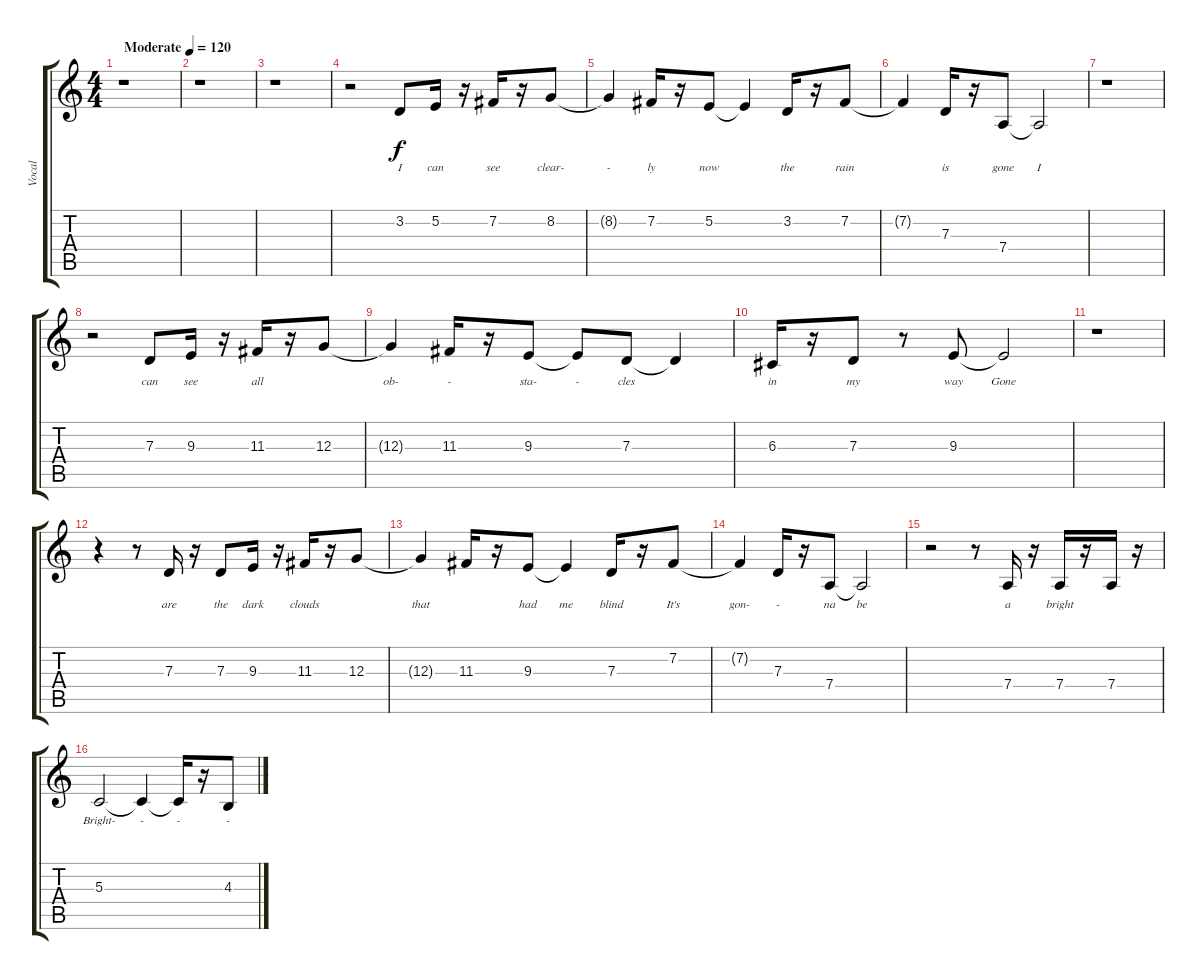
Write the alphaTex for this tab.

\track ("Vocal" "Vocal") {instrument oboe}
\staff {score tabs}
\tuning (E4 B3 G3 D3 A2 E2) {hide}
\ts (4 4)
\tempo (120 "Moderate")
\clef g2
\ks c
r.1{dy f instrument oboe} |
r.1 |
r.1 |
r.2 3.2.8{lyrics (0 "I") lyrics (1 "") lyrics (2 "") lyrics (3 "") lyrics (4 "")} 5.2.16{lyrics (0 "can") lyrics (1 "") lyrics (2 "") lyrics (3 "") lyrics (4 "")} r.16 7.2.16{lyrics (0 "see") lyrics (1 "") lyrics (2 "") lyrics (3 "") lyrics (4 "")} r.16 8.2.8{lyrics (0 "clear-") lyrics (1 "") lyrics (2 "") lyrics (3 "") lyrics (4 "")} |
8.2{t}.4{lyrics (0 "-") lyrics (1 "") lyrics (2 "") lyrics (3 "") lyrics (4 "")} 7.2.16{lyrics (0 "ly") lyrics (1 "") lyrics (2 "") lyrics (3 "") lyrics (4 "")} r.16 5.2.8{lyrics (0 "now") lyrics (1 "") lyrics (2 "") lyrics (3 "") lyrics (4 "")} 5.2{t}.4{lyrics (0 "") lyrics (1 "") lyrics (2 "") lyrics (3 "") lyrics (4 "")} 3.2.16{lyrics (0 "the") lyrics (1 "") lyrics (2 "") lyrics (3 "") lyrics (4 "")} r.16 7.2.8{lyrics (0 "rain") lyrics (1 "") lyrics (2 "") lyrics (3 "") lyrics (4 "")} |
7.2{t}.4{lyrics (0 "") lyrics (1 "") lyrics (2 "") lyrics (3 "") lyrics (4 "")} 7.3.16{lyrics (0 "is") lyrics (1 "") lyrics (2 "") lyrics (3 "") lyrics (4 "")} r.16 7.4.8{lyrics (0 "gone") lyrics (1 "") lyrics (2 "") lyrics (3 "") lyrics (4 "")} 7.4{t}.2{lyrics (0 "I") lyrics (1 "") lyrics (2 "") lyrics (3 "") lyrics (4 "")} |
r.1 |
r.2 7.3.8{lyrics (0 "can") lyrics (1 "") lyrics (2 "") lyrics (3 "") lyrics (4 "")} 9.3.16{lyrics (0 "see") lyrics (1 "") lyrics (2 "") lyrics (3 "") lyrics (4 "")} r.16 11.3.16{lyrics (0 "all") lyrics (1 "") lyrics (2 "") lyrics (3 "") lyrics (4 "")} r.16 12.3.8{lyrics (0 "") lyrics (1 "") lyrics (2 "") lyrics (3 "") lyrics (4 "")} |
12.3{t}.4{lyrics (0 "ob-") lyrics (1 "") lyrics (2 "") lyrics (3 "") lyrics (4 "")} 11.3.16{lyrics (0 "-") lyrics (1 "") lyrics (2 "") lyrics (3 "") lyrics (4 "")} r.16 9.3.8{lyrics (0 "sta-") lyrics (1 "") lyrics (2 "") lyrics (3 "") lyrics (4 "")} 9.3{t}.8{lyrics (0 "-") lyrics (1 "") lyrics (2 "") lyrics (3 "") lyrics (4 "")} 7.3.8{lyrics (0 "cles") lyrics (1 "") lyrics (2 "") lyrics (3 "") lyrics (4 "")} 7.3{t}.4{lyrics (0 "") lyrics (1 "") lyrics (2 "") lyrics (3 "") lyrics (4 "")} |
6.3.16{lyrics (0 "in") lyrics (1 "") lyrics (2 "") lyrics (3 "") lyrics (4 "")} r.16 7.3.8{lyrics (0 "my") lyrics (1 "") lyrics (2 "") lyrics (3 "") lyrics (4 "")} r.8 9.3.8{lyrics (0 "way") lyrics (1 "") lyrics (2 "") lyrics (3 "") lyrics (4 "")} 9.3{t}.2{lyrics (0 "Gone") lyrics (1 "") lyrics (2 "") lyrics (3 "") lyrics (4 "")} |
r.1 |
r.4 r.8 7.3.16{lyrics (0 "are") lyrics (1 "") lyrics (2 "") lyrics (3 "") lyrics (4 "")} r.16 7.3.8{lyrics (0 "the") lyrics (1 "") lyrics (2 "") lyrics (3 "") lyrics (4 "")} 9.3.16{lyrics (0 "dark") lyrics (1 "") lyrics (2 "") lyrics (3 "") lyrics (4 "")} r.16 11.3.16{lyrics (0 "clouds") lyrics (1 "") lyrics (2 "") lyrics (3 "") lyrics (4 "")} r.16 12.3.8{lyrics (0 "") lyrics (1 "") lyrics (2 "") lyrics (3 "") lyrics (4 "")} |
12.3{t}.4{lyrics (0 "that") lyrics (1 "") lyrics (2 "") lyrics (3 "") lyrics (4 "")} 11.3.16{lyrics (0 "") lyrics (1 "") lyrics (2 "") lyrics (3 "") lyrics (4 "")} r.16 9.3.8{lyrics (0 "had") lyrics (1 "") lyrics (2 "") lyrics (3 "") lyrics (4 "")} 9.3{t}.4{lyrics (0 "me") lyrics (1 "") lyrics (2 "") lyrics (3 "") lyrics (4 "")} 7.3.16{lyrics (0 "blind") lyrics (1 "") lyrics (2 "") lyrics (3 "") lyrics (4 "")} r.16 7.2.8{lyrics (0 "It's") lyrics (1 "") lyrics (2 "") lyrics (3 "") lyrics (4 "")} |
7.2{t}.4{lyrics (0 "gon-") lyrics (1 "") lyrics (2 "") lyrics (3 "") lyrics (4 "")} 7.3.16{lyrics (0 "-") lyrics (1 "") lyrics (2 "") lyrics (3 "") lyrics (4 "")} r.16 7.4.8{lyrics (0 "na") lyrics (1 "") lyrics (2 "") lyrics (3 "") lyrics (4 "")} 7.4{t}.2{lyrics (0 "be") lyrics (1 "") lyrics (2 "") lyrics (3 "") lyrics (4 "")} |
r.2 r.8 7.4.16{lyrics (0 "a") lyrics (1 "") lyrics (2 "") lyrics (3 "") lyrics (4 "")} r.16 7.4.16{lyrics (0 "bright") lyrics (1 "") lyrics (2 "") lyrics (3 "") lyrics (4 "")} r.16 7.4.16{lyrics (0 "") lyrics (1 "") lyrics (2 "") lyrics (3 "") lyrics (4 "")} r.16 |
5.3.2{lyrics (0 "Bright-") lyrics (1 "") lyrics (2 "") lyrics (3 "") lyrics (4 "")} 5.3{t}.4{lyrics (0 "-") lyrics (1 "") lyrics (2 "") lyrics (3 "") lyrics (4 "")} 5.3{t}.16{lyrics (0 "-") lyrics (1 "") lyrics (2 "") lyrics (3 "") lyrics (4 "")} r.16 4.3.8{lyrics (0 "-") lyrics (1 "") lyrics (2 "") lyrics (3 "") lyrics (4 "")}
